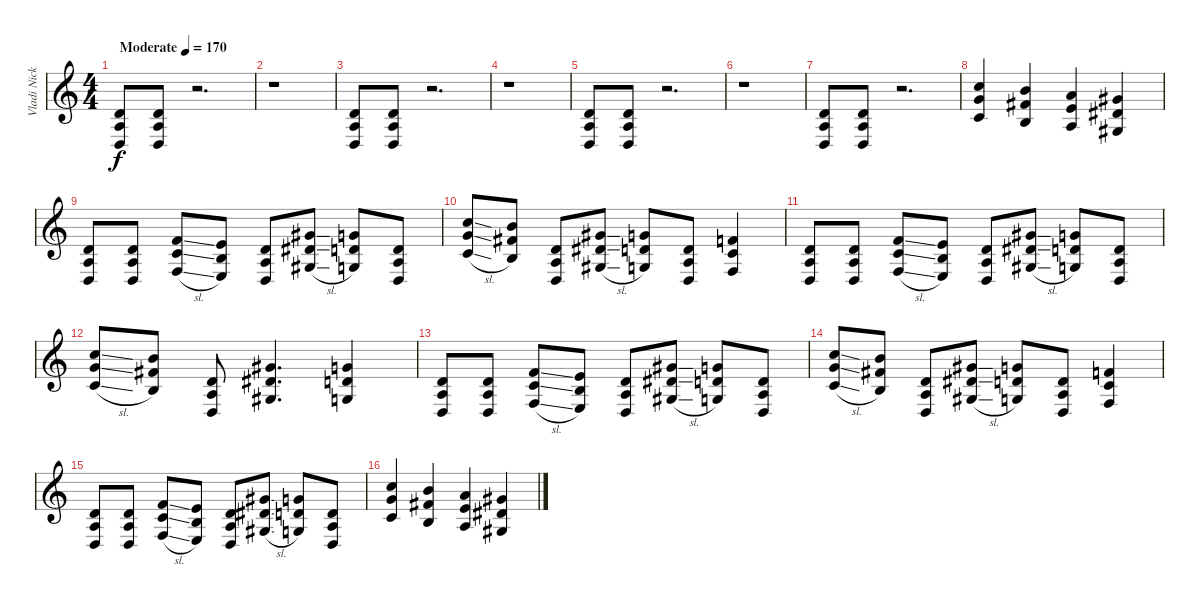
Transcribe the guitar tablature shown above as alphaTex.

\track ("Vladi Nickson" "Vladi Nick") {instrument overdrivenguitar}
\staff {score}
\tuning (E4 B3 G3 D3 A2 D2) {hide}
\ts (4 4)
\tempo (170 "Moderate")
\clef g2
\ks c
(0.4 0.5 0.6).8{dy f instrument overdrivenguitar} (0.4 0.5 0.6).8 r.2{d} |
r.1 |
(0.4 0.5 0.6).8 (0.4 0.5 0.6).8 r.2{d} |
r.1 |
(0.4 0.5 0.6).8 (0.4 0.5 0.6).8 r.2{d} |
r.1 |
(0.4 0.5 0.6).8 (0.4 0.5 0.6).8 r.2{d} |
(10.4 10.5 10.6).4 (9.4 9.5 9.6).4 (7.4 7.5 7.6).4 (6.4 6.5 6.6).4 |
(0.4 0.5 0.6).8 (0.4 0.5 0.6).8 (3.4{sl} 3.5{sl} 3.6{sl}).8 (2.4 2.5 2.6).8 (0.4 0.5 0.6).8 (6.4{sl} 6.5{sl} 6.6{sl}).8 (5.4 5.5 5.6).8 (0.4 0.5 0.6).8 |
(10.4{sl} 10.5{sl} 10.6{sl}).8 (9.4 9.5 9.6).8 (0.4 0.5 0.6).8 (6.4{sl} 6.5{sl} 6.6{sl}).8 (5.4 5.5 5.6).8 (0.4 0.5 0.6).8 (3.4 3.5 3.6).4 |
(0.4 0.5 0.6).8 (0.4 0.5 0.6).8 (3.4{sl} 3.5{sl} 3.6{sl}).8 (2.4 2.5 2.6).8 (0.4 0.5 0.6).8 (6.4{sl} 6.5{sl} 6.6{sl}).8 (5.4 5.5 5.6).8 (0.4 0.5 0.6).8 |
(10.4{sl} 10.5{sl} 10.6{sl}).8 (9.4 9.5 9.6).8 (0.4 0.5 0.6).8 (6.4 6.5 6.6).4{d} (5.4 5.5 5.6).4 |
(0.4 0.5 0.6).8 (0.4 0.5 0.6).8 (3.4{sl} 3.5{sl} 3.6{sl}).8 (2.4 2.5 2.6).8 (0.4 0.5 0.6).8 (6.4{sl} 6.5{sl} 6.6{sl}).8 (5.4 5.5 5.6).8 (0.4 0.5 0.6).8 |
(10.4{sl} 10.5{sl} 10.6{sl}).8 (9.4 9.5 9.6).8 (0.4 0.5 0.6).8 (6.4{sl} 6.5{sl} 6.6{sl}).8 (5.4 5.5 5.6).8 (0.4 0.5 0.6).8 (3.4 3.5 3.6).4 |
(0.4 0.5 0.6).8 (0.4 0.5 0.6).8 (3.4{sl} 3.5{sl} 3.6{sl}).8 (2.4 2.5 2.6).8 (0.4 0.5 0.6).8 (6.4{sl} 6.5{sl} 6.6{sl}).8 (5.4 5.5 5.6).8 (0.4 0.5 0.6).8 |
(10.4 10.5 10.6).4 (9.4 9.5 9.6).4 (7.4 7.5 7.6).4 (6.4 6.5 6.6).4
